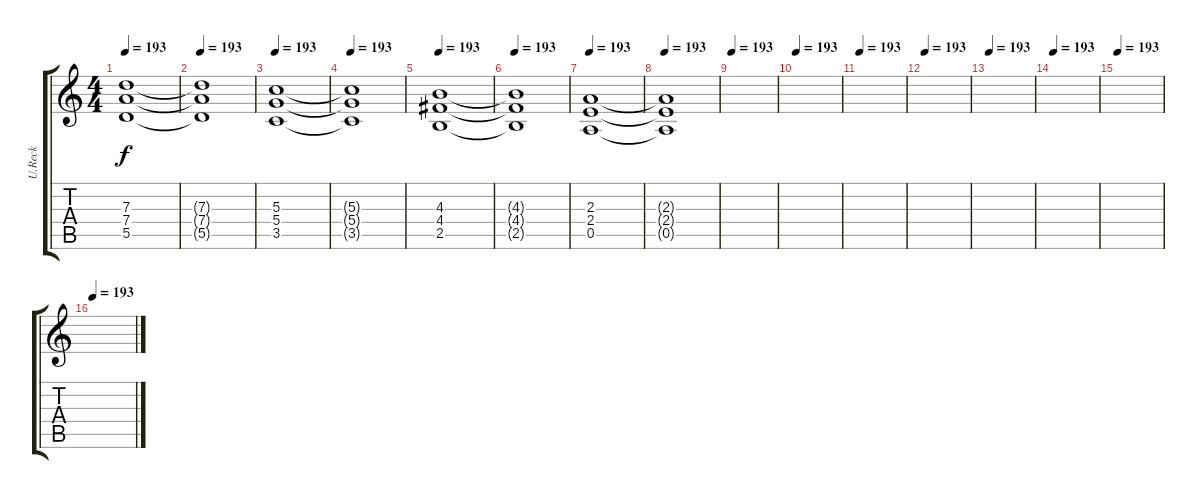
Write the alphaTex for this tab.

\track ("U.Reck" "U.Reck") {instrument stringensemble1}
\staff {score tabs}
\tuning (E5 B4 G4 D4 A3 E3) {hide}
\ts (4 4)
\tempo 193
\clef g2
\ks c
(7.3 7.4 5.5).1{dy f} |
\tempo 193
(7.3{t} 7.4{t} 5.5{t}).1 |
\tempo 193
(5.3 5.4 3.5).1 |
\tempo 193
(5.3{t} 5.4{t} 3.5{t}).1 |
\tempo 193
(4.3 4.4 2.5).1 |
\tempo 193
(4.3{t} 4.4{t} 2.5{t}).1 |
\tempo 193
(2.3 2.4 0.5).1 |
\tempo 193
(2.3{t} 2.4{t} 0.5{t}).1 |
\tempo 193
|
\tempo 193
|
\tempo 193
|
\tempo 193
|
\tempo 193
|
\tempo 193
|
\tempo 193
|
\tempo 193
